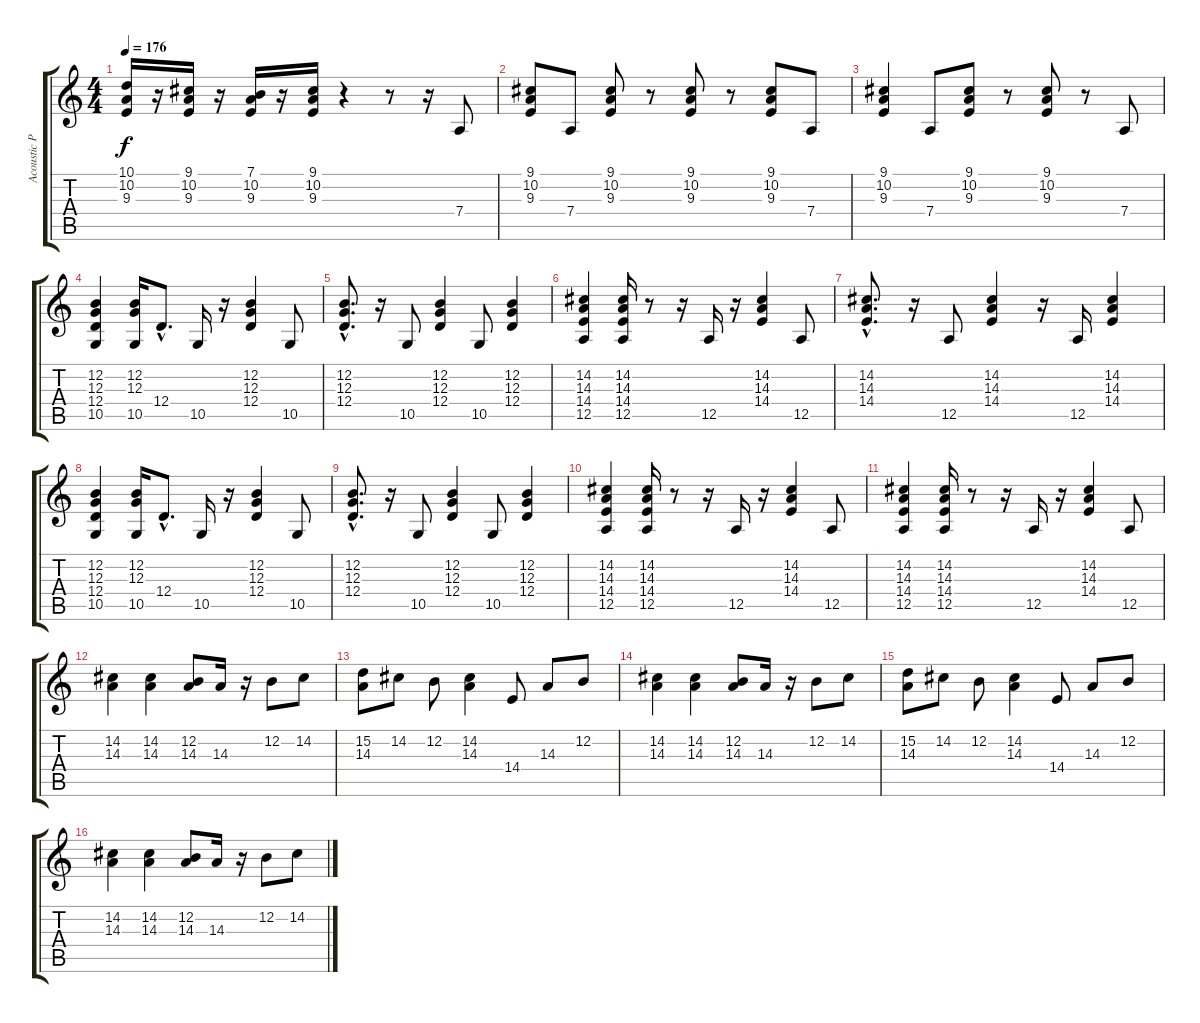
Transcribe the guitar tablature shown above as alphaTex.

\track ("Acoustic Piano" "Acoustic P") {instrument brightacousticpiano}
\staff {score tabs}
\tuning (E4 B3 G3 D3 A2 E2) {hide}
\ts (4 4)
\tempo 176
\clef g2
\ks c
(10.1 10.2 9.3).16{dy f} r.16 (9.1 10.2 9.3).16 r.16 (7.1 10.2 9.3).16 r.16 (9.1 10.2 9.3).16 r.4 r.8 r.16 7.4.8 |
(9.1 10.2 9.3).8 7.4.8 (9.1 10.2 9.3).8 r.8 (9.1 10.2 9.3).8 r.8 (9.1 10.2 9.3).8 7.4.8 |
(9.1 10.2 9.3).4 7.4.8 (9.1 10.2 9.3).8 r.8 (9.1 10.2 9.3).8 r.8 7.4.8 |
(12.2 12.3 12.4 10.5).4 (12.2 12.3 10.5).16 12.4{hac}.8{d} 10.5.16 r.16 (12.2 12.3 12.4).4 10.5.8 |
(12.2{hac} 12.3{hac} 12.4{hac}).8{d} r.16 10.5.8 (12.2 12.3 12.4).4 10.5.8 (12.2 12.3 12.4).4 |
(14.2 14.3 14.4 12.5).4 (14.2 14.3 14.4 12.5).16 r.8 r.16 12.5.16 r.16 (14.2 14.3 14.4).4 12.5.8 |
(14.2{hac} 14.3{hac} 14.4{hac}).8{d} r.16 12.5.8 (14.2 14.3 14.4).4 r.16 12.5.16 (14.2 14.3 14.4).4 |
(12.2 12.3 12.4 10.5).4 (12.2 12.3 10.5).16 12.4{hac}.8{d} 10.5.16 r.16 (12.2 12.3 12.4).4 10.5.8 |
(12.2{hac} 12.3{hac} 12.4{hac}).8{d} r.16 10.5.8 (12.2 12.3 12.4).4 10.5.8 (12.2 12.3 12.4).4 |
(14.2 14.3 14.4 12.5).4 (14.2 14.3 14.4 12.5).16 r.8 r.16 12.5.16 r.16 (14.2 14.3 14.4).4 12.5.8 |
(14.2 14.3 14.4 12.5).4 (14.2 14.3 14.4 12.5).16 r.8 r.16 12.5.16 r.16 (14.2 14.3 14.4).4 12.5.8 |
(14.2 14.3).4 (14.2 14.3).4 (12.2 14.3).8 14.3.16 r.16 12.2.8 14.2.8 |
(15.2 14.3).8 14.2.8 12.2.8 (14.2 14.3).4 14.4.8 14.3.8 12.2.8 |
(14.2 14.3).4 (14.2 14.3).4 (12.2 14.3).8 14.3.16 r.16 12.2.8 14.2.8 |
(15.2 14.3).8 14.2.8 12.2.8 (14.2 14.3).4 14.4.8 14.3.8 12.2.8 |
(14.2 14.3).4 (14.2 14.3).4 (12.2 14.3).8 14.3.16 r.16 12.2.8 14.2.8
